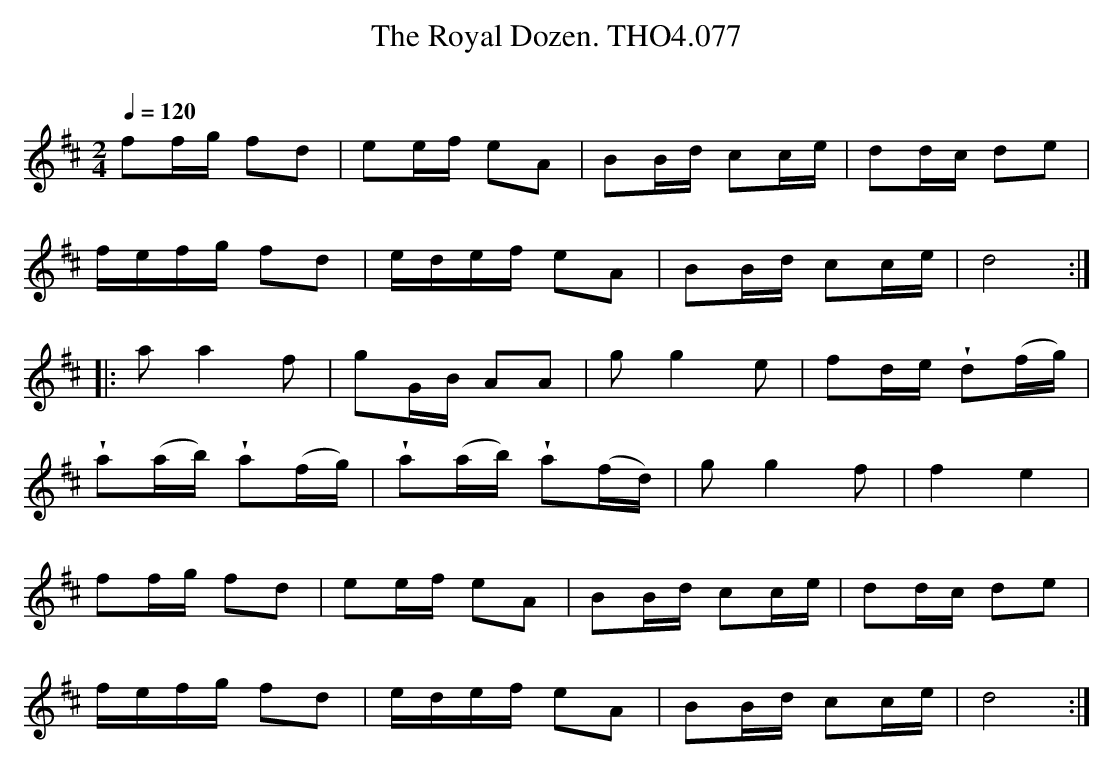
X:1
T:Royal Dozen. THO4.077, The
O:
M:2/4
L:1/8
Q:1/4=120
K:D
ff/g/ fd|ee/f/ eA|BB/d/ cc/e/|dd/c/ de|
f/e/f/g/ fd|e/d/e/f/ eA|BB/d/ cc/e/|d4:|
|:a a2 f|gG/B/ AA|g g2 e|fd/e/ !wedge!d(f/g/)|
!wedge!a(a/b/) !wedge!a(f/g/)|!wedge!a(a/b/) !wedge!a(f/d/)|\
g g2 f|f2e2|
ff/g/ fd|ee/f/ eA|BB/d/ cc/e/|dd/c/ de|
f/e/f/g/ fd|e/d/e/f/ eA|BB/d/ cc/e/|d4:|
